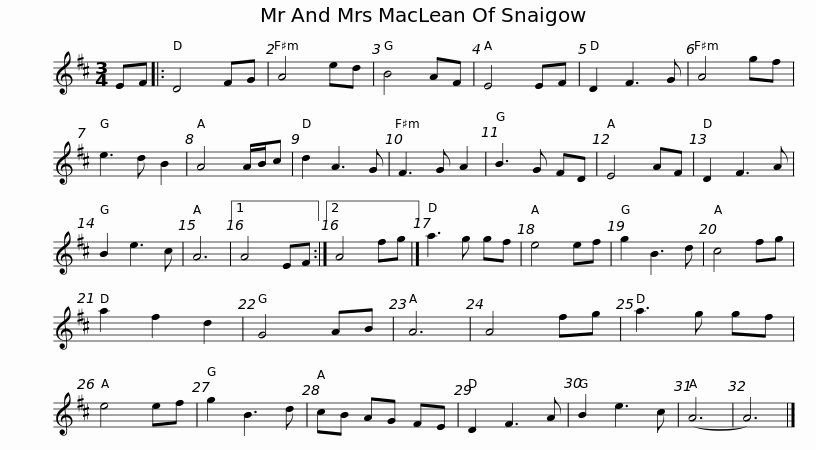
X:1
L:1/8
M:3/4
I:linebreak $
K:D
V:1 treble
V:1
 EF |: D4 FG | A4 ed | B4 AF | E4 EF | %5
 D2 F3 G | A4 gf | e3 d B2 | A4 A/B/c | d2 A3 G | %10
 F3 G A2 |$ B3 G FD | E4 AF | D2 F3 A | B2 e3 c | %15
 A6 |1 A4 EF :|2 A4 fg |] a3 g gf | e4 ef | %20
 g2 B3 d | c4 fg |$ a2 f2 d2 | G4 AB | A6 | %25
 A4 fg | a3 g gf | e4 ef | g2 B3 d | cB AG FE | %30
 D2 F3 A | B2 e3 c | (A6 | A6) |] %34
